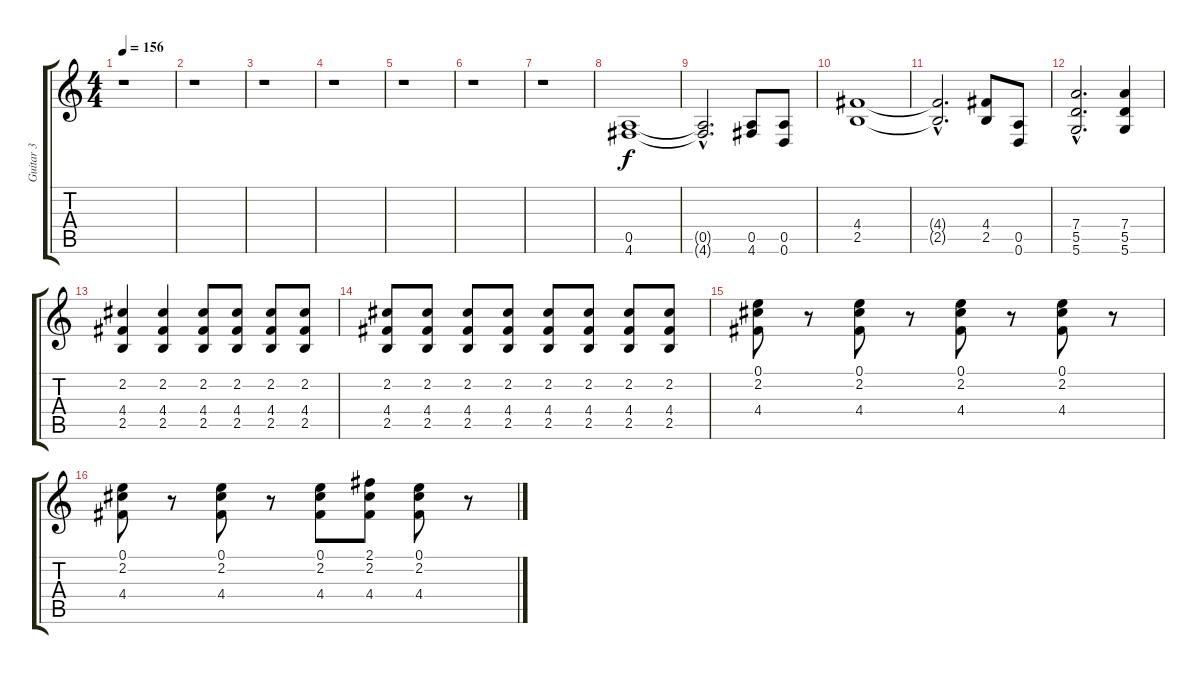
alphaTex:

\track ("Guitar 3" "Guitar 3") {instrument distortionguitar}
\staff {score tabs}
\tuning (E4 B3 G3 D3 A2 D2) {hide}
\ts (4 4)
\tempo 156
\clef g2
\ks c
r.1{dy f instrument distortionguitar} |
r.1 |
r.1 |
r.1 |
r.1 |
r.1 |
r.1 |
(0.5 4.6).1 |
(0.5{hac t} 4.6{hac t}).2{d} (0.5 4.6).8 (0.5 0.6).8 |
(4.4 2.5).1 |
(4.4{hac t} 2.5{hac t}).2{d} (4.4 2.5).8 (0.5 0.6).8 |
(7.4{hac} 5.5{hac} 5.6{hac}).2{d} (7.4 5.5 5.6).4 |
(2.2 4.4 2.5).4 (2.2 4.4 2.5).4 (2.2 4.4 2.5).8 (2.2 4.4 2.5).8 (2.2 4.4 2.5).8 (2.2 4.4 2.5).8 |
(2.2 4.4 2.5).8 (2.2 4.4 2.5).8 (2.2 4.4 2.5).8 (2.2 4.4 2.5).8 (2.2 4.4 2.5).8 (2.2 4.4 2.5).8 (2.2 4.4 2.5).8 (2.2 4.4 2.5).8 |
(0.1 2.2 4.4).8 r.8 (0.1 2.2 4.4).8 r.8 (0.1 2.2 4.4).8 r.8 (0.1 2.2 4.4).8 r.8 |
(0.1 2.2 4.4).8 r.8 (0.1 2.2 4.4).8 r.8 (0.1 2.2 4.4).8 (2.1 2.2 4.4).8 (0.1 2.2 4.4).8 r.8
